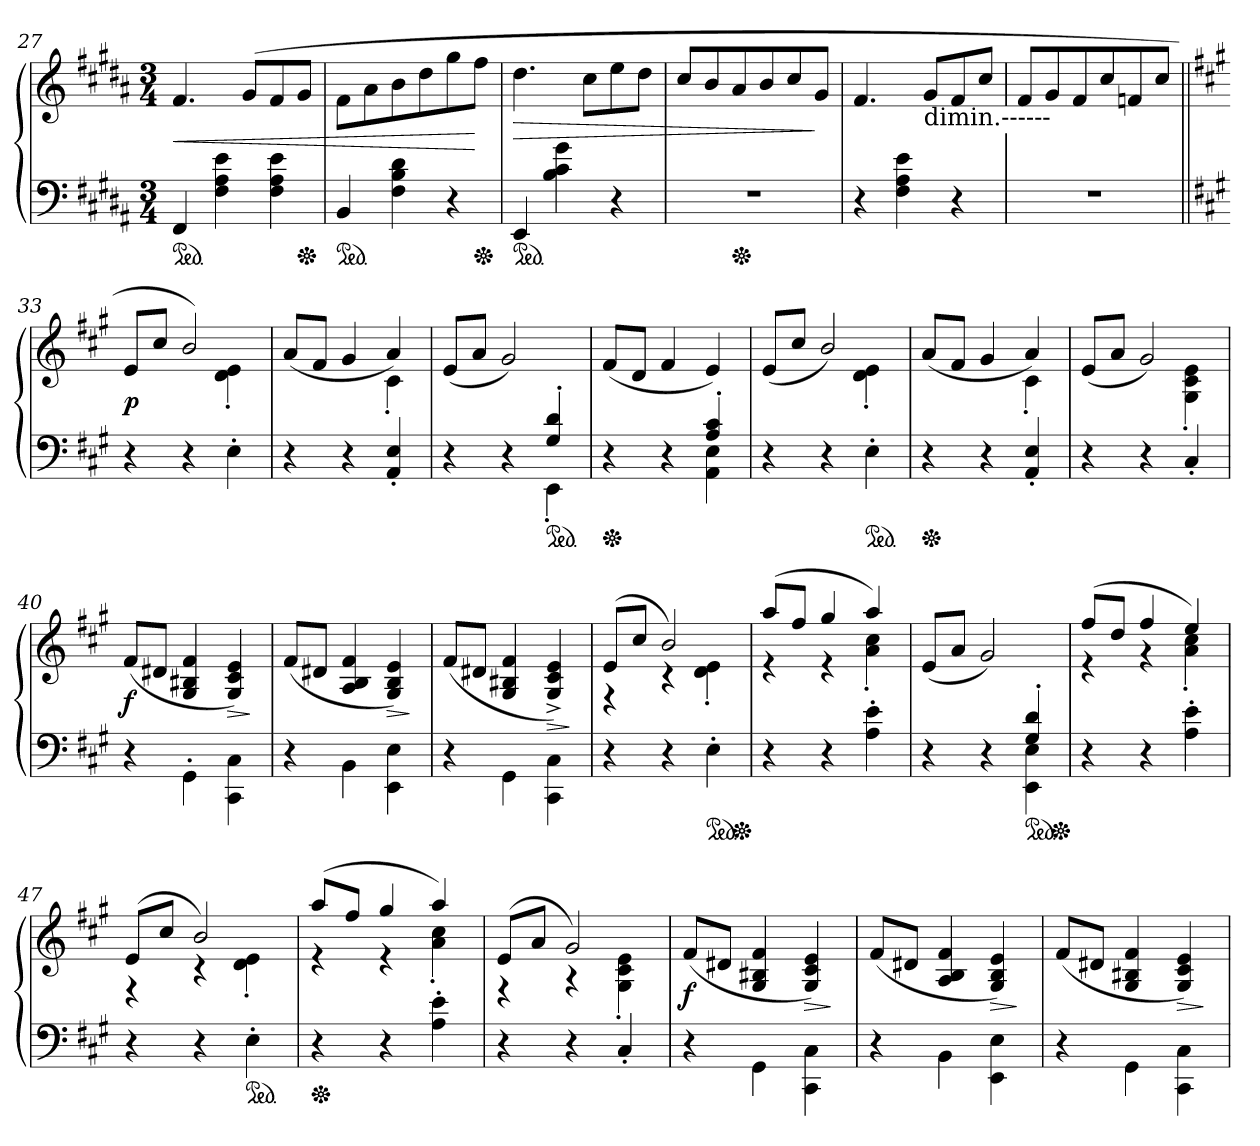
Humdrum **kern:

**kern	**kern	**dynam
*part1	*part1	*part1
*staff2	*staff1	*staff1/2
*clefF4	*clefG2	*
*k[f#c#g#d#a#]	*k[f#c#g#d#a#]	*
*M3/4	*M3/4	*
*ped	*	*
=27	=27	=27
4FF#	4.f#	<
4F# 4A# 4e	.	.
.	(>8g#L	.
4F# 4A# 4e	8f#	.
*Xped	*	*
.	8g#J	.
=28	=28	=28
*ped	*	*
4BB	8f#L	.
.	8a#	.
4F# 4B 4d#	8b	.
.	8dd#	.
4r	8gg#	.
*Xped	*	*
.	8ff#J	[
=29	=29	=29
*ped	*	*
4EE	4.dd#	>
4B 4c# 4g#	.	.
.	8cc#L	.
4r	8ee	.
.	8dd#J	.
=30	=30	=30
2.r	8cc#L	.
.	8b	.
*Xped	*	*
.	8a#	.
.	8b	.
.	8cc#	.
.	8g#J	]
=31	=31	=31
4r	4.f#	.
4F# 4A# 4e	.	.
!	!LO:TX:b:t=dimin.------	!
.	8g#L	.
4r	8f#	.
.	8cc#J	.
=32	=32	=32
2.r	8f#L	.
.	8g#	.
.	8f#	.
.	8cc#	.
.	8fn	.
.	8cc#J	.
=33||	=33||	=33||
*k[f#c#g#]	*k[f#c#g#]	*
*	*^	*
4r	8eL	2ryy	p
.	8cc#J	.	.
4r	2b)	.	.
4E'	.	4d'> 4e'>	.
=34	=34	=34	=34
4r	(8aL	2ryy	.
.	8f#J	.	.
4r	4g#	.	.
4AA' 4E'	4a)	4c#'>	.
*	*v	*v	*
=35	=35	=35
*^	*	*
4r	2ryy	(8eL	.
.	.	8aJ	.
4r	.	2g#)	.
*ped	*	*	*
4G#' 4d'	4EE'>	.	.
=36	=36	=36	=36
*Xped	*	*	*
2ryy	4r	(8f#L	.
.	.	8dJ	.
.	4r	4f#	.
4A' 4c#'	4AA 4E	4e)	.
*v	*v	*	*
=37	=37	=37
*	*^	*
4r	(8eL	2ryy	.
.	8cc#J	.	.
4r	2b)	.	.
*ped	*	*	*
4E'	.	4d'> 4e'>	.
=38	=38	=38	=38
*Xped	*	*	*
4r	(8aL	2ryy	.
.	8f#J	.	.
4r	4g#	.	.
4AA' 4E'	4a)	4c#'>	.
=39	=39	=39	=39
4r	(8eL	2ryy	.
.	8aJ	.	.
4r	2g#)	.	.
4C#'	.	4G#'> 4c#'> 4e'>	.
*	*v	*v	*
=40	=40	=40
4r	(>8f#L	f
.	8d#XJ	.
4GG#'\	4G#/ 4B#X/ 4f#/	.
4CC#\ 4C#\	4G#/ 4c#/ 4e/)	>
.	.	]
=41	=41	=41
4r	(>8f#L	.
.	8d#XJ	.
4BB\	4A/ 4B/ 4f#/	.
4EE\ 4E\	4G#/ 4B/ 4e/)	>
.	.	]
=42	=42	=42
4r	(>8f#L	.
.	8d#XJ	.
4GG#\	4G#/ 4B#X/ 4f#/	.
4CC#\ 4C#\	4G#^/ 4c#^/ 4e^/)	>
.	.	]
=43	=43	=43
*	*^	*
4r	(>8eL	4r	.
.	8cc#J	.	.
4r	2b)	4r	.
*ped	*	*	*
4E'	.	4d'> 4e'>	.
*Xped	*	*	*
=44	=44	=44	=44
4r	(8aaL	4r	.
.	8ff#J	.	.
4r	4gg#	4r	.
4A' 4e'	4aa)	4a'> 4cc#'>	.
*	*v	*v	*
=45	=45	=45
*^	*	*
2ryy	4r	(>8eL	.
.	.	8aJ	.
.	4r	2g#)	.
*ped	*	*	*
4G#' 4d'	4EE 4E	.	.
*Xped	*	*	*
*v	*v	*	*
=46	=46	=46
*	*^	*
4r	(8ff#L	4r	.
.	8ddJ	.	.
4r	4ff#	4r	.
4A' 4e'	4ee)	4a' 4cc#'	.
=47	=47	=47	=47
4r	(>8eL	4r	.
.	8cc#J	.	.
4r	2b)	4r	.
*ped	*	*	*
4E'	.	4d'> 4e'>	.
=48	=48	=48	=48
*Xped	*	*	*
4r	(8aaL	4r	.
.	8ff#J	.	.
4r	4gg#	4r	.
4A' 4e'	4aa)	4a'> 4cc#'>	.
=49	=49	=49	=49
4r	(>8eL	4r	.
.	8aJ	.	.
4r	2g#)	4r	.
4C#'	.	4G#'> 4c#'> 4e'>	.
*	*v	*v	*
=50	=50	=50
4r	(>8f#L	f
.	8d#XJ	.
4GG#\	4G#/ 4B#X/ 4f#/	.
4CC#\ 4C#\	4G#/ 4c#/ 4e/)	>
.	.	]
=51	=51	=51
4r	(>8f#L	.
.	8d#XJ	.
4BB\	4A/ 4B/ 4f#/	.
4EE\ 4E\	4G#/ 4B/ 4e/)	>
.	.	]
=52	=52	=52
4r	(>8f#L	.
.	8d#XJ	.
4GG#\	4G#/ 4B#X/ 4f#/	.
4CC#\ 4C#\	4G#/ 4c#/ 4e/)	>
.	.	]
=	=	=
*-	*-	*-
